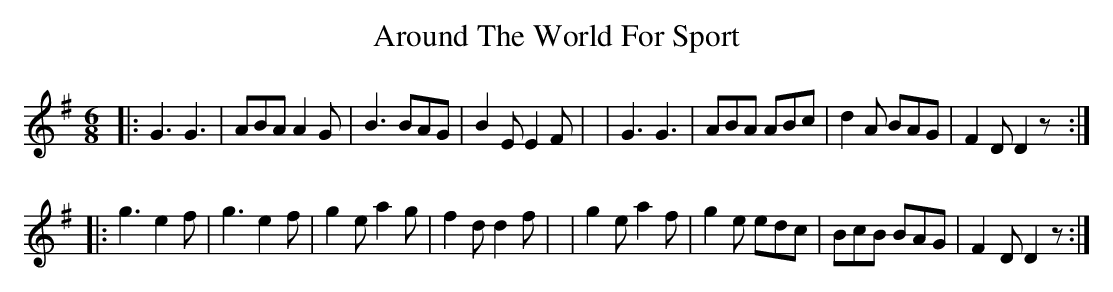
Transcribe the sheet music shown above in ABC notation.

X:1
T: Around The World For Sport
M: 6/8
L: 1/8
K: G
|: G3  G3  | ABA A2G | B3  BAG | B2E E2F |\
|  G3  G3  | ABA ABc | d2A BAG | F2D D2z :|
|: g3  e2f | g3  e2f | g2e a2g | f2d d2f |\
|  g2e a2f | g2e edc | BcB BAG | F2D D2z :|
